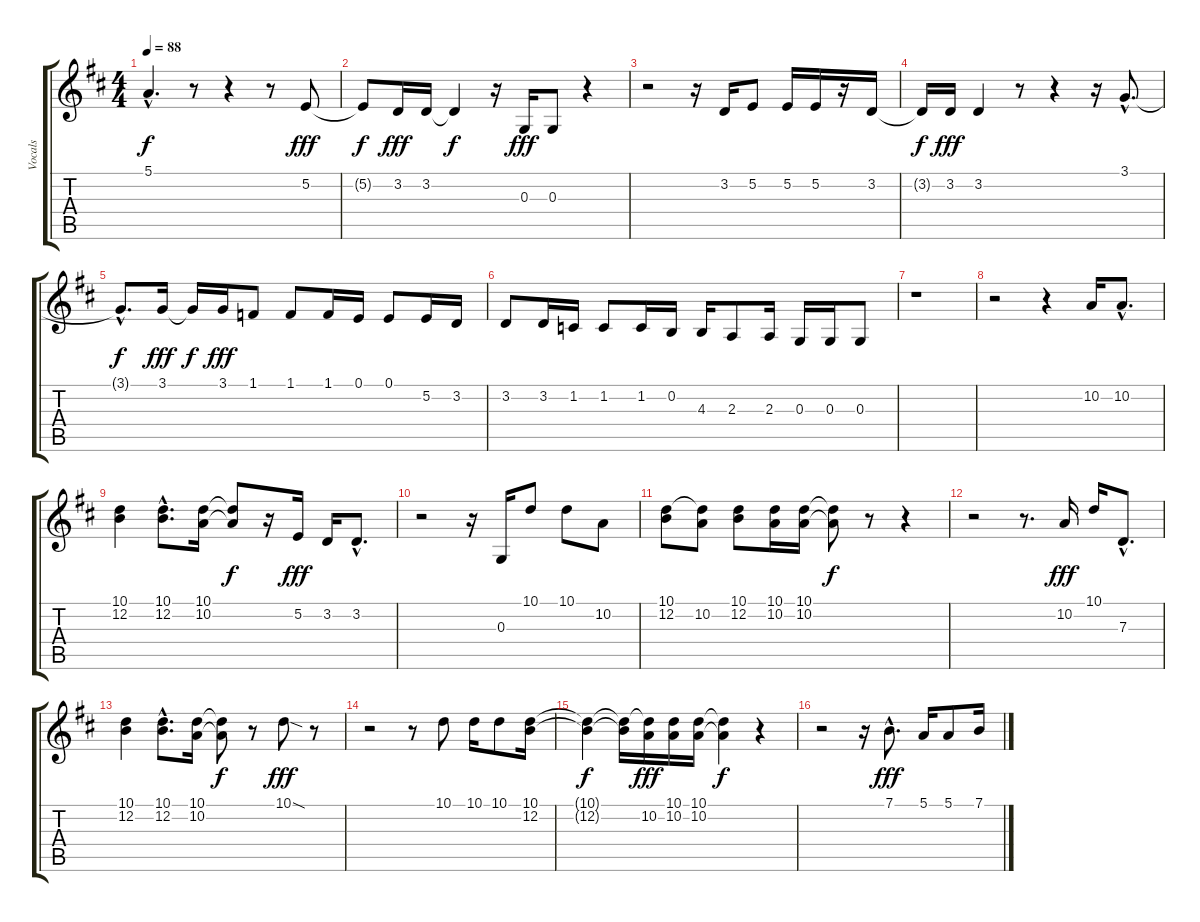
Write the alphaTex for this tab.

\track ("Vocals" "Vocals") {instrument lead6voice}
\staff {score tabs}
\tuning (E4 B3 G3 D3 A2 E2) {hide}
\ts (4 4)
\tempo 88
\clef g2
\ks d
5.1{hac t}.4{d dy f} r.8 r.4 r.8 5.2.8{dy fff} |
5.2{t}.8{dy f} 3.2.16{dy fff} 3.2.16 3.2{t}.4{dy f} r.16 0.3.16{dy fff} 0.3.8 r.4 |
r.2 r.16 3.2.16 5.2.8 5.2.16 5.2.16 r.16 3.2.16 |
3.2{t}.16{dy f} 3.2.16{dy fff} 3.2.4 r.8 r.4 r.16 3.1{hac}.8{d} |
3.1{hac t}.8{d dy f} 3.1.16{dy fff} 3.1{t}.16{dy f} 3.1.16{dy fff} 1.1.8 1.1.8 1.1.16 0.1.16 0.1.8 5.2.16 3.2.16 |
3.2.8 3.2.16 1.2.16 1.2.8 1.2.16 0.2.16 4.3.16 2.3.8 2.3.16 0.3.16 0.3.16 0.3.8 |
r.1 |
r.2 r.4 10.2.16 10.2{hac}.8{d} |
(10.1 12.2).4 (10.1{hac} 12.2{hac}).8{d} (10.1 10.2).16 (10.1{t} 10.2{t}).8{dy f} r.16 5.2.16{dy fff} 3.2.16 3.2{hac}.8{d} |
r.2 r.16 0.3.16 10.1.8 10.1.8 10.2.8 |
(10.1 12.2).8 (10.1{t} 10.2).8 (10.1 12.2).8 (10.1 10.2).16 (10.1 10.2).16 (10.1{t} 10.2{t}).8{dy f} r.8 r.4 |
r.2 r.8{d} 10.2.16{dy fff} 10.1.16 7.3{hac}.8{d} |
(10.1 12.2).4 (10.1{hac} 12.2{hac}).8{d} (10.1 10.2).16 (10.1{t} 10.2{t}).8{dy f} r.8 10.1{sod}.8{dy fff} r.8 |
r.2 r.8 10.1.8 10.1.16 10.1.8 (10.1 12.2).16 |
(10.1{t} 12.2{t}).4{dy f} (10.1{t} 12.2{t}).16 (10.1{t} 10.2).16{dy fff} (10.1 10.2).16 (10.1 10.2).16 (10.1{t} 10.2{t}).4{dy f} r.4 |
r.2 r.16 7.1{hac}.8{d dy fff} 5.1.16 5.1.8 7.1.16
